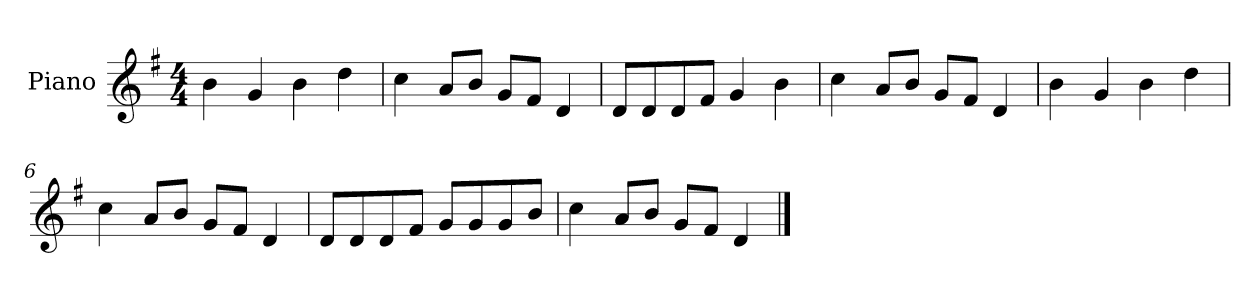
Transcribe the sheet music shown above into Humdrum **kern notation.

**kern
*part1
*staff1
*I"Piano
*I'P-no
*clefG2
*k[f#]
*M4/4
*MM90
=1
4b\
4g/
4b\
4dd\
=2
4cc\
8a/L
8b/J
8g/L
8f#/J
4d/
=3
8d/L
8d/
8d/
8f#/J
4g/
4b\
=4
4cc\
8a/L
8b/J
8g/L
8f#/J
4d/
=5
4b\
4g/
4b\
4dd\
=6
4cc\
8a/L
8b/J
8g/L
8f#/J
4d/
!!LO:LB:g=z
=7
8d/L
8d/
8d/
8f#/J
8g/L
8g/
8g/
8b/J
=8
4cc\
8a/L
8b/J
8g/L
8f#/J
4d/
==
*-
